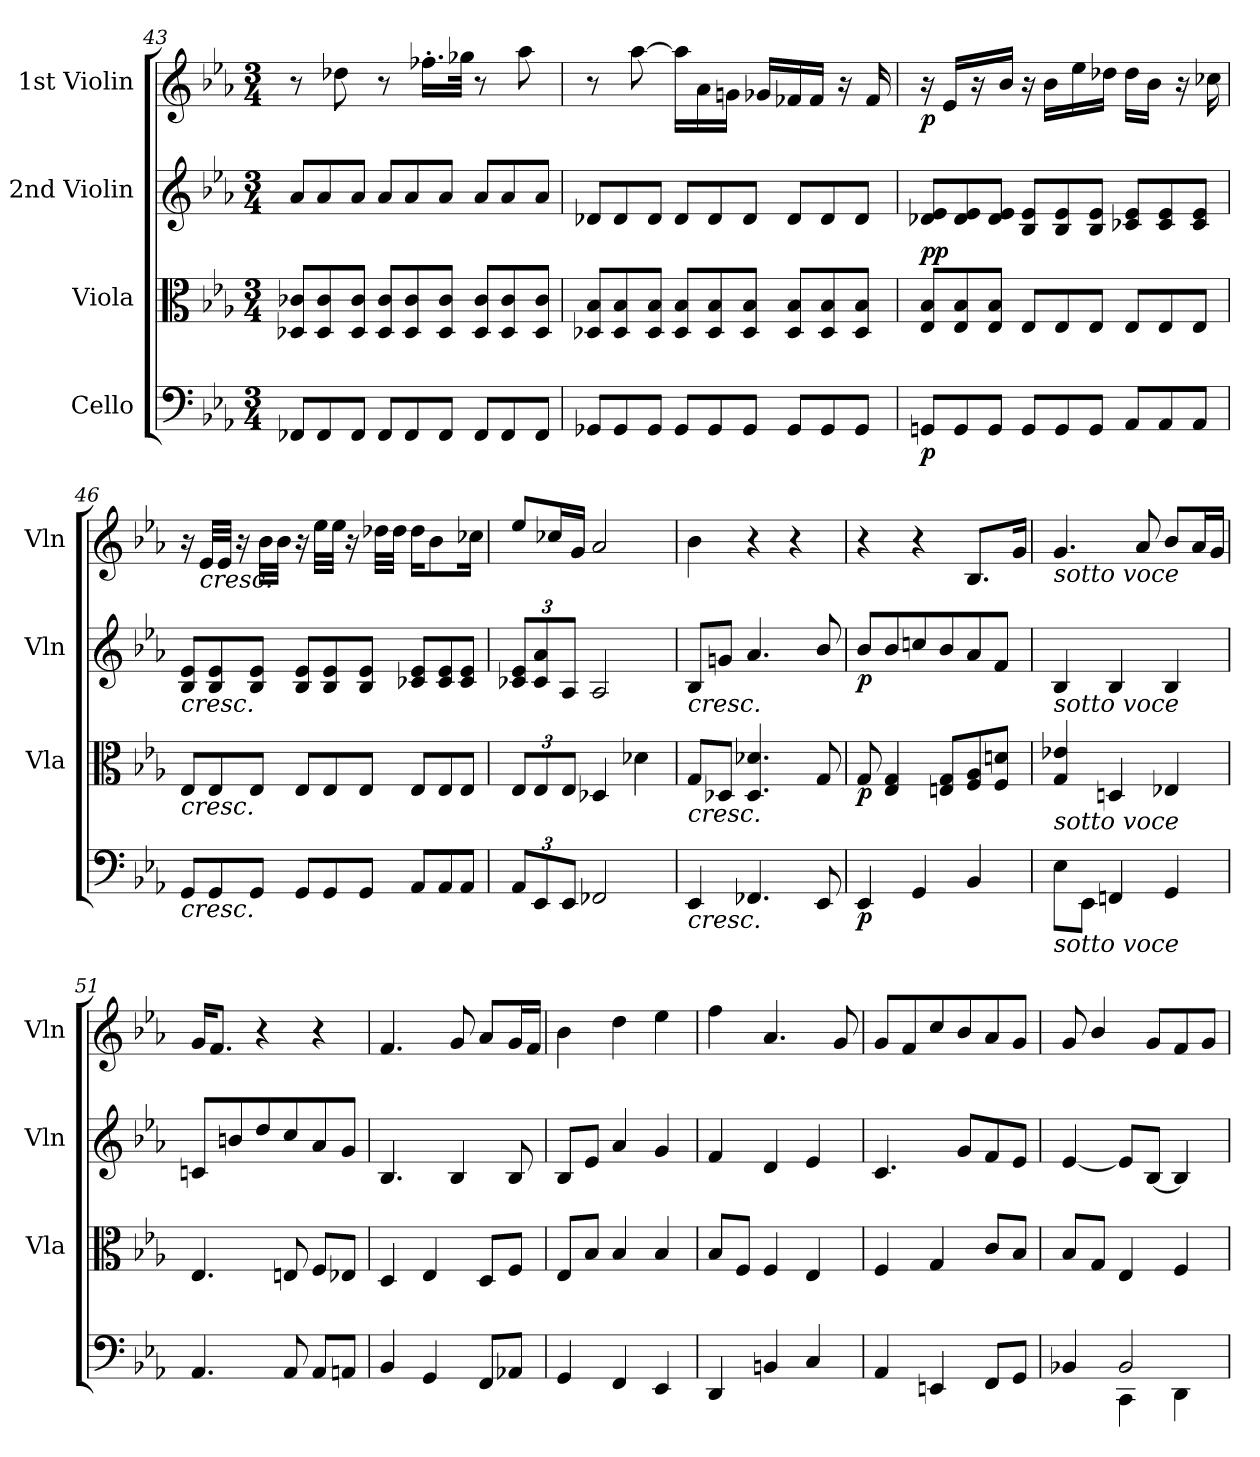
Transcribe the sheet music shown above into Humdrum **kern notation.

**kern	**dynam	**kern	**dynam	**kern	**dynam	**kern	**dynam
*part4	*part4	*part3	*part3	*part2	*part2	*part1	*part1
*staff4	*staff4	*staff3	*staff3	*staff2	*staff2	*staff1	*staff1
*I"Cello	*	*I"Viola	*	*I"2nd Violin	*	*I"1st Violin	*
*	*	*I'Vla	*	*I'Vln	*	*I'Vln	*
!!LO:PB:g=z
*clefF4	*	*clefC3	*	*clefG2	*	*clefG2	*
*k[b-e-a-]	*	*k[b-e-a-]	*	*k[b-e-a-]	*	*k[b-e-a-]	*
*E-:	*	*E-:	*	*E-:	*	*E-:	*
*M3/4	*	*M3/4	*	*M3/4	*	*M3/4	*
*Xtuplet	*	*Xtuplet	*	*Xtuplet	*	*	*
=43	=43	=43	=43	=43	=43	=43	=43
12FF-X/L	.	12D-X/ 12c-X/L	.	12a-/L	.	8r	.
12FF-/	.	12D-/ 12c-/	.	12a-/	.	.	.
.	.	.	.	.	.	8dd-X\	.
12FF-/J	.	12D-/ 12c-/J	.	12a-/J	.	.	.
12FF-/L	.	12D-/ 12c-/L	.	12a-/L	.	8r	.
12FF-/	.	12D-/ 12c-/	.	12a-/	.	.	.
.	.	.	.	.	.	16.ff-X'\LL	.
12FF-/J	.	12D-/ 12c-/J	.	12a-/J	.	.	.
.	.	.	.	.	.	32gg-X\JJk	.
12FF-/L	.	12D-/ 12c-/L	.	12a-/L	.	8r	.
12FF-/	.	12D-/ 12c-/	.	12a-/	.	.	.
.	.	.	.	.	.	8aa-\	.
12FF-/J	.	12D-/ 12c-/J	.	12a-/J	.	.	.
=44	=44	=44	=44	=44	=44	=44	=44
12GG-X/L	.	12D-X/ 12B-/L	.	12d-X/L	.	8r	.
12GG-/	.	12D-/ 12B-/	.	12d-/	.	.	.
.	.	.	.	.	.	[8aa-\	.
12GG-/J	.	12D-/ 12B-/J	.	12d-/J	.	.	.
12GG-/L	.	12D-/ 12B-/L	.	12d-/L	.	16aa-\LL]	.
.	.	.	.	.	.	16a-\	.
12GG-/	.	12D-/ 12B-/	.	12d-/	.	.	.
.	.	.	.	.	.	16gn\JJ	.
12GG-/J	.	12D-/ 12B-/J	.	12d-/J	.	.	.
.	.	.	.	.	.	16g-X/LL	.
12GG-/L	.	12D-/ 12B-/L	.	12d-/L	.	16f-X/	.
.	.	.	.	.	.	16f-/JJ	.
12GG-/	.	12D-/ 12B-/	.	12d-/	.	.	.
.	.	.	.	.	.	16r	.
12GG-/J	.	12D-/ 12B-/J	.	12d-/J	.	.	.
.	.	.	.	.	.	16f-/	.
=45	=45	=45	=45	=45	=45	=45	=45
!	!LO:DY:b	!	!LO:DY:a	!	!	!	!
!	!	!	!LO:DY:n=1:b	!	!	!	!LO:DY:b
12GGn/L	p	12E-/ 12B-/L	p p	12d-X/ 12e-/L	.	16r	p
.	.	.	.	.	.	16e-/LL	.
12GG/	.	12E-/ 12B-/	.	12d-/ 12e-/	.	.	.
.	.	.	.	.	.	16r	.
12GG/J	.	12E-/ 12B-/J	.	12d-/ 12e-/J	.	.	.
.	.	.	.	.	.	16b-/JJ	.
12GG/L	.	12E-/L	.	12B-/ 12e-/L	.	16r	.
.	.	.	.	.	.	16b-\LL	.
12GG/	.	12E-/	.	12B-/ 12e-/	.	.	.
.	.	.	.	.	.	16ee-\	.
12GG/J	.	12E-/J	.	12B-/ 12e-/J	.	.	.
.	.	.	.	.	.	16dd-X\JJ	.
12AA-/L	.	12E-/L	.	12c-X/ 12e-/L	.	16dd-\LL	.
.	.	.	.	.	.	16b-\JJ	.
12AA-/	.	12E-/	.	12c-/ 12e-/	.	.	.
.	.	.	.	.	.	16r	.
12AA-/J	.	12E-/J	.	12c-/ 12e-/J	.	.	.
.	.	.	.	.	.	16cc-X\	.
!!LO:LB:g=z
=46	=46	=46	=46	=46	=46	=46	=46
!	!	!	!	!LO:TX:b:i:t=cresc.	!	!	!
!	!	!LO:TX:b:i:t=cresc.	!	!	!	!	!
!LO:TX:b:i:t=cresc.	!	!	!	!	!	!	!
12GG/L	.	12E-/L	.	12B-/ 12e-/L	.	16r	.
!	!	!	!	!	!	!LO:TX:b:i:t=cresc.	!
.	.	.	.	.	.	32e-/LLL	.
12GG/	.	12E-/	.	12B-/ 12e-/	.	.	.
.	.	.	.	.	.	32e-/JJJ	.
.	.	.	.	.	.	16r	.
12GG/J	.	12E-/J	.	12B-/ 12e-/J	.	.	.
.	.	.	.	.	.	32b-\LLL	.
.	.	.	.	.	.	32b-\JJJ	.
12GG/L	.	12E-/L	.	12B-/ 12e-/L	.	16r	.
.	.	.	.	.	.	32ee-\LLL	.
12GG/	.	12E-/	.	12B-/ 12e-/	.	.	.
.	.	.	.	.	.	32ee-\JJJ	.
.	.	.	.	.	.	16r	.
12GG/J	.	12E-/J	.	12B-/ 12e-/J	.	.	.
.	.	.	.	.	.	32dd-X\LLL	.
.	.	.	.	.	.	32dd-\JJJ	.
12AA-/L	.	12E-/L	.	12c-X/ 12e-/L	.	16dd-\KL	.
.	.	.	.	.	.	8b-\	.
12AA-/	.	12E-/	.	12c-/ 12e-/	.	.	.
12AA-/J	.	12E-/J	.	12c-/ 12e-/J	.	.	.
.	.	.	.	.	.	16cc-X\Jk	.
!!LO:PB:g=z
=47	=47	=47	=47	=47	=47	=47	=47
*tuplet	*	*	*	*	*	*	*
*Xbrackettup	*	*tuplet	*	*	*	*	*
*	*	*Xbrackettup	*	*tuplet	*	*	*
*	*	*	*	*Xbrackettup	*	*	*
12AA-/L	.	12E-/L	.	12c-X/ 12e-/L	.	8ee-/L	.
12EE-/	.	12E-/	.	12c-/ 12a-/	.	.	.
.	.	.	.	.	.	16cc-X/L	.
12EE-/J	.	12E-/J	.	12A-/J	.	.	.
.	.	.	.	.	.	16g/JJ	.
2FF-X/	.	4D-X/	.	2A-/	.	2a-/	.
.	.	4d-X\	.	.	.	.	.
=48	=48	=48	=48	=48	=48	=48	=48
!	!	!	!	!LO:TX:b:i:t=cresc.	!	!	!
!	!	!LO:TX:b:i:t=cresc.	!	!	!	!	!
!LO:TX:b:i:t=cresc.	!	!	!	!	!	!	!
4EE-/	.	8G/L	.	8B-/L	.	4b-\	.
.	.	8D-X/J	.	8gn/J	.	.	.
4.FF-X/	.	4.D-/ 4.d-X/	.	4.a-/	.	4r	.
.	.	.	.	.	.	4r	.
8EE-/	.	8G/	.	8b-/	.	.	.
=49	=49	=49	=49	=49	=49	=49	=49
!	!LO:DY:b	!	!LO:DY:b	!	!LO:DY:b	!	!
4EE-/	p	8G/	p	8b-/L	p	4r	.
.	.	4E-/ 4G/	.	8b-/	.	.	.
4GG/	.	.	.	8ccn/	.	4r	.
.	.	8En/ 8G/L	.	8b-/	.	.	.
4BB-/	.	8F/ 8A-/	.	8a-/	.	8.B-/L	.
.	.	8F/ 8dn/J	.	8f/J	.	.	.
.	.	.	.	.	.	16g/Jk	.
=50	=50	=50	=50	=50	=50	=50	=50
!	!	!	!	!	!	!LO:TX:b:i:t=sotto voce	!
!	!	!	!	!LO:TX:b:i:t=sotto voce	!	!	!
!	!	!LO:TX:b:i:t=sotto voce	!	!	!	!	!
!LO:TX:b:i:t=sotto voce	!	!	!	!	!	!	!
8E-\L	.	4G/ 4e-X/	.	4B-/	.	4.g/	.
8EE-\J	.	.	.	.	.	.	.
4FFn/	.	4Dn/	.	4B-/	.	.	.
.	.	.	.	.	.	8a-/	.
4GG/	.	4E-X/	.	4B-/	.	8b-/L	.
.	.	.	.	.	.	16a-/L	.
.	.	.	.	.	.	16g/JJ	.
=51	=51	=51	=51	=51	=51	=51	=51
4.AA-/	.	4.E-/	.	8cn/L	.	16g/KL	.
.	.	.	.	.	.	8.f/J	.
.	.	.	.	8bn/	.	.	.
.	.	.	.	8dd/	.	4r	.
8AA-/	.	8En/	.	8cc/	.	.	.
8AA-/L	.	8F/L	.	8a-/	.	4r	.
8AAn/J	.	8E-X/J	.	8g/J	.	.	.
!!LO:LB:g=z
=52	=52	=52	=52	=52	=52	=52	=52
4BB-/	.	4D/	.	4.B-/	.	4.f/	.
4GG/	.	4E-/	.	.	.	.	.
.	.	.	.	4B-/	.	8g/	.
8FF/L	.	8D/L	.	.	.	8a-/L	.
8AA-X/J	.	8F/J	.	8B-/	.	16g/L	.
.	.	.	.	.	.	16f/JJ	.
=53	=53	=53	=53	=53	=53	=53	=53
4GG/	.	8E-/L	.	8B-/L	.	4b-\	.
.	.	8B-/J	.	8e-/J	.	.	.
4FF/	.	4B-/	.	4a-/	.	4dd\	.
4EE-/	.	4B-/	.	4g/	.	4ee-\	.
!!LO:LB:g=z
=54	=54	=54	=54	=54	=54	=54	=54
4DD/	.	8B-/L	.	4f/	.	4ff\	.
.	.	8F/J	.	.	.	.	.
4BBn/	.	4F/	.	4d/	.	4.a-/	.
4C/	.	4E-/	.	4e-/	.	.	.
.	.	.	.	.	.	8g/	.
=55	=55	=55	=55	=55	=55	=55	=55
4AA-/	.	4F/	.	4.c/	.	8g/L	.
.	.	.	.	.	.	8f/	.
4EEn/	.	4G/	.	.	.	8cc/	.
.	.	.	.	8g/L	.	8b-/	.
8FF/L	.	8c/L	.	8f/	.	8a-/	.
8GG/J	.	8B-/J	.	8e-/J	.	8g/J	.
=56	=56	=56	=56	=56	=56	=56	=56
*^	*	*	*	*	*	*	*
4BB-X/	4ryy	.	8B-/L	.	[4e-/	.	8g/	.
.	.	.	8G/J	.	.	.	4b-/	.
2BB-/	4CC\	.	4E-/	.	8e-/L]	.	.	.
.	.	.	.	.	[8B-/J	.	8g/L	.
.	4DD\	.	4F/	.	4B-/]	.	8f/	.
.	.	.	.	.	.	.	8g/J	.
*v	*v	*	*	*	*	*	*	*
=	=	=	=	=	=	=	=
*-	*-	*-	*-	*-	*-	*-	*-
